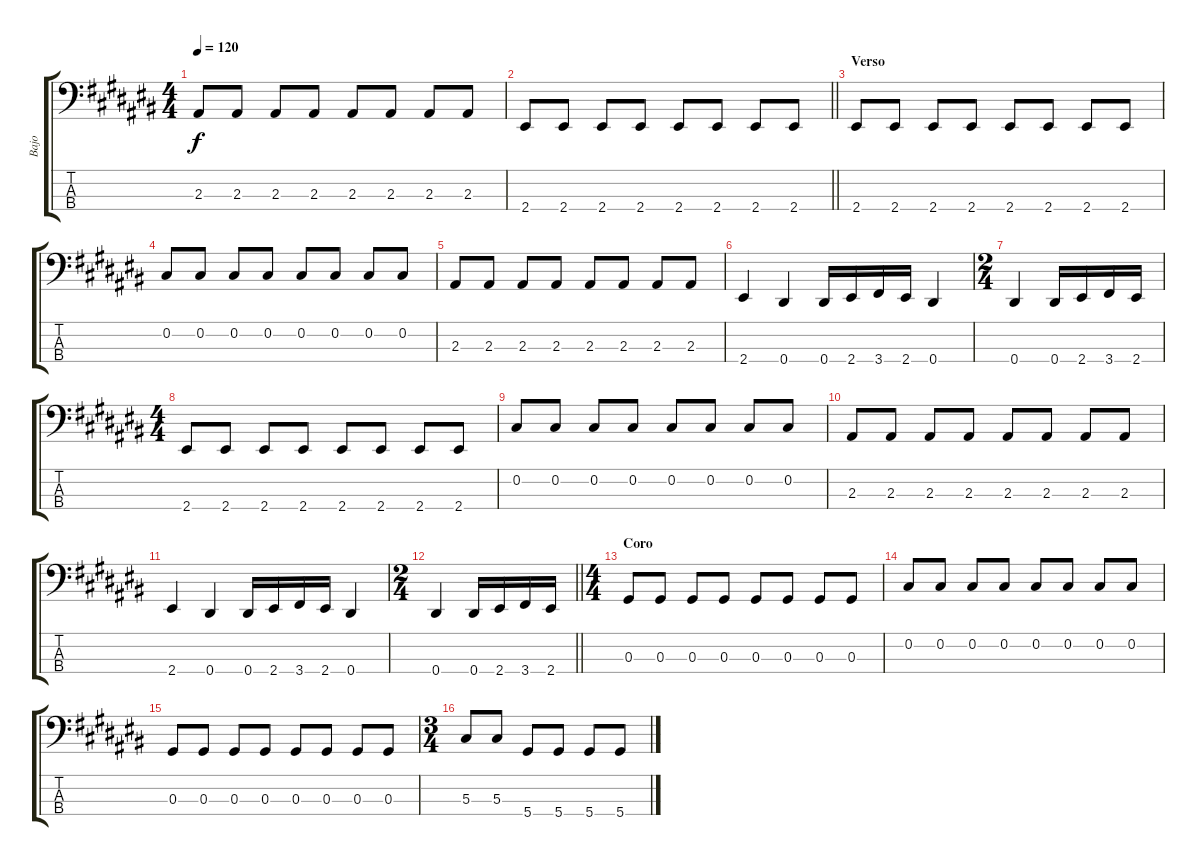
\track ("Bajo" "Bajo") {instrument electricbassfinger}
\staff {score tabs}
\tuning (Gb2 Db2 Ab1 Eb1) {hide}
\ts (4 4)
\tempo 120
\clef f4
\ks c#
2.3.8{dy f} 2.3.8 2.3.8 2.3.8 2.3.8 2.3.8 2.3.8 2.3.8 |
\barLineRight lightlight
2.4.8 2.4.8 2.4.8 2.4.8 2.4.8 2.4.8 2.4.8 2.4.8 |
\section ("" "Verso")
2.4.8 2.4.8 2.4.8 2.4.8 2.4.8 2.4.8 2.4.8 2.4.8 |
0.2.8 0.2.8 0.2.8 0.2.8 0.2.8 0.2.8 0.2.8 0.2.8 |
2.3.8 2.3.8 2.3.8 2.3.8 2.3.8 2.3.8 2.3.8 2.3.8 |
2.4.4 0.4.4 0.4.16 2.4.16 3.4.16 2.4.16 0.4.4 |
\ts (2 4)
0.4.4 0.4.16 2.4.16 3.4.16 2.4.16 |
\ts (4 4)
2.4.8 2.4.8 2.4.8 2.4.8 2.4.8 2.4.8 2.4.8 2.4.8 |
0.2.8 0.2.8 0.2.8 0.2.8 0.2.8 0.2.8 0.2.8 0.2.8 |
2.3.8 2.3.8 2.3.8 2.3.8 2.3.8 2.3.8 2.3.8 2.3.8 |
2.4.4 0.4.4 0.4.16 2.4.16 3.4.16 2.4.16 0.4.4 |
\ts (2 4)
\barLineRight lightlight
0.4.4 0.4.16 2.4.16 3.4.16 2.4.16 |
\ts (4 4)
\section ("" "Coro")
0.3.8 0.3.8 0.3.8 0.3.8 0.3.8 0.3.8 0.3.8 0.3.8 |
0.2.8 0.2.8 0.2.8 0.2.8 0.2.8 0.2.8 0.2.8 0.2.8 |
0.3.8 0.3.8 0.3.8 0.3.8 0.3.8 0.3.8 0.3.8 0.3.8 |
\ts (3 4)
5.3.8 5.3.8 5.4.8 5.4.8 5.4.8 5.4.8
